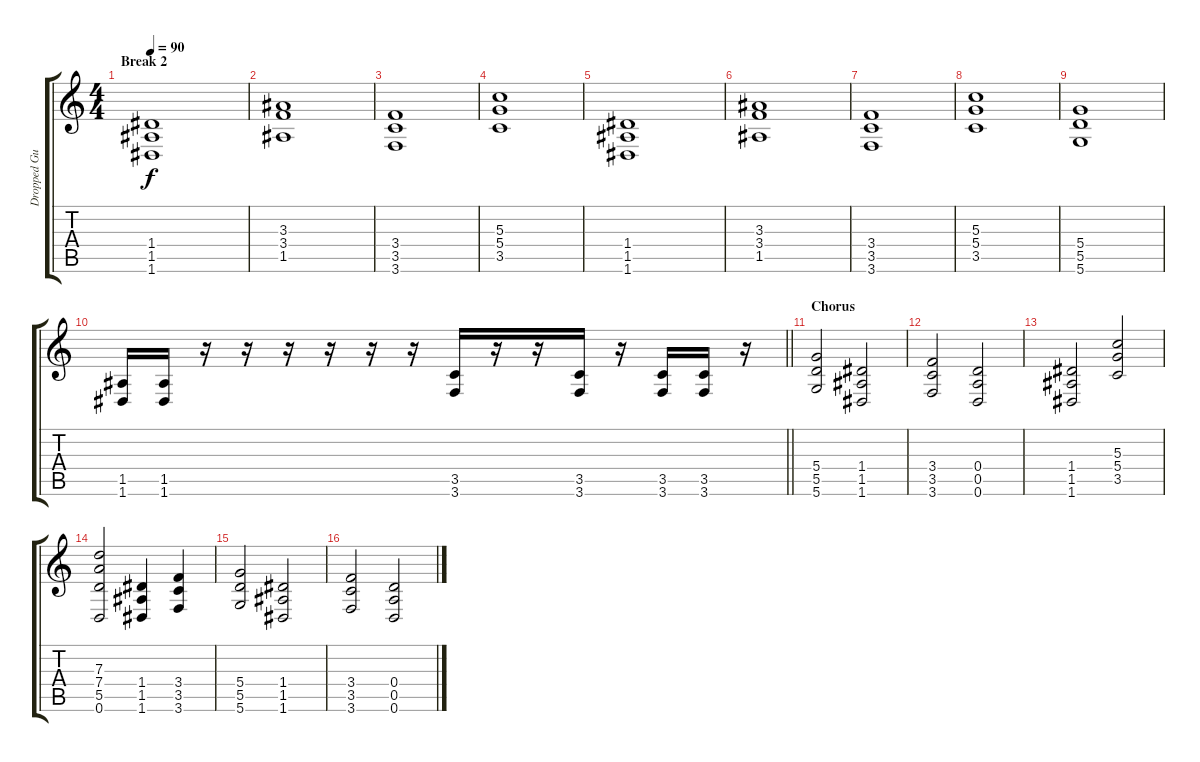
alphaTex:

\track ("Dropped Guitar" "Dropped Gu") {instrument distortionguitar}
\staff {score tabs}
\tuning (E4 B3 G3 D3 A2 D2) {hide}
\ts (4 4)
\section ("" "Break 2")
\tempo 90
\clef g2
\ks c
(1.4 1.5 1.6).1{dy f} |
(3.3 3.4 1.5).1 |
(3.4 3.5 3.6).1 |
(5.3 5.4 3.5).1 |
(1.4 1.5 1.6).1 |
(3.3 3.4 1.5).1 |
(3.4 3.5 3.6).1 |
(5.3 5.4 3.5).1 |
(5.4 5.5 5.6).1 |
\barLineRight lightlight
(1.5 1.6).16 (1.5 1.6).16 r.16 r.16 r.16 r.16 r.16 r.16 (3.5 3.6).16 r.16 r.16 (3.5 3.6).16 r.16 (3.5 3.6).16 (3.5 3.6).16 r.16 |
\section ("" "Chorus")
(5.4 5.5 5.6).2 (1.4 1.5 1.6).2 |
(3.4 3.5 3.6).2 (0.4 0.5 0.6).2 |
(1.4 1.5 1.6).2 (5.3 5.4 3.5).2 |
(7.3 7.4 5.5 0.6).2 (1.4 1.5 1.6).4 (3.4 3.5 3.6).4 |
(5.4 5.5 5.6).2 (1.4 1.5 1.6).2 |
(3.4 3.5 3.6).2 (0.4 0.5 0.6).2
